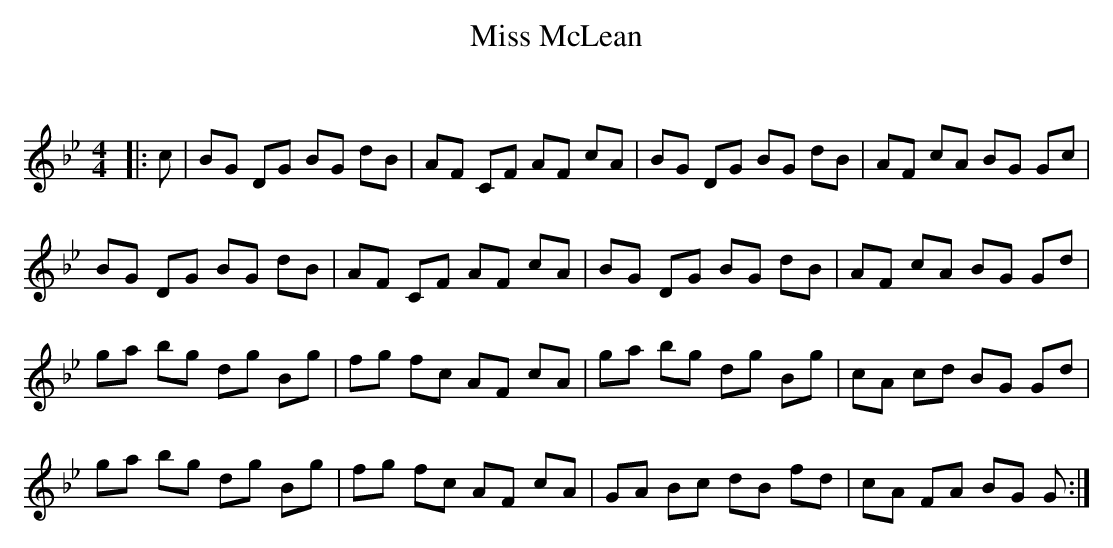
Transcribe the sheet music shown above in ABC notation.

X:1
T: Miss McLean
C:
Q: 232
K:Gm
M:4/4
L:1/8
|:c|BG DG BG dB|AF CF AF cA|BG DG BG dB|AF cA BG Gc|
BG DG BG dB|AF CF AF cA|BG DG BG dB|AF cA BG Gd|
ga bg dg Bg|fg fc AF cA|ga bg dg Bg|cA cd BG Gd|
ga bg dg Bg|fg fc AF cA|GA Bc dB fd|cA FA BG G:|
